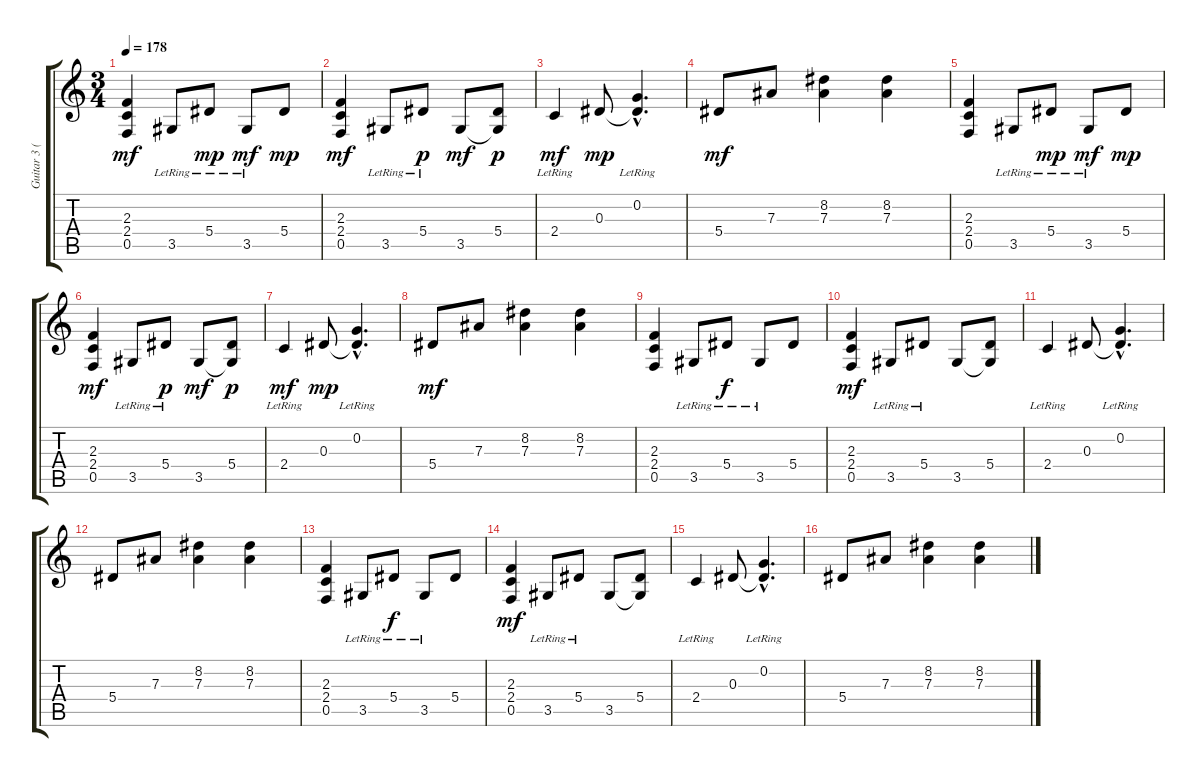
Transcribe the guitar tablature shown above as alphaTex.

\track ("Guitar 3 (Rhytm)" "Guitar 3 (") {instrument distortionguitar}
\staff {score tabs}
\tuning (C4 G3 Eb3 Bb2 F2 C2) {hide}
\ts (3 4)
\tempo 178
\clef g2
\ks c
(2.3 2.4 0.5).4{dy mf} 3.5{lr}.8 5.4{lr}.8{dy mp} 3.5{lr}.8{dy mf} 5.4.8{dy mp} |
(2.3 2.4 0.5).4{dy mf} 3.5{lr}.8 5.4{lr}.8{dy p} 3.5.8{dy mf} (5.4 3.5{t}).8{dy p} |
2.4{lr}.4{dy mf} 0.3.8{dy mp} (0.2{hac lr} 0.3{hac t}).4{d} |
5.4.8{dy mf} 7.3.8 (8.2 7.3).4 (8.2 7.3).4 |
(2.3 2.4 0.5).4 3.5{lr}.8 5.4{lr}.8{dy mp} 3.5{lr}.8{dy mf} 5.4.8{dy mp} |
(2.3 2.4 0.5).4{dy mf} 3.5{lr}.8 5.4{lr}.8{dy p} 3.5.8{dy mf} (5.4 3.5{t}).8{dy p} |
2.4{lr}.4{dy mf} 0.3.8{dy mp} (0.2{hac lr} 0.3{hac t}).4{d} |
5.4.8{dy mf} 7.3.8 (8.2 7.3).4 (8.2 7.3).4 |
(2.3 2.4 0.5).4{balance 14} 3.5{lr}.8 5.4{lr}.8{dy f} 3.5{lr}.8 5.4.8 |
(2.3 2.4 0.5).4{dy mf} 3.5{lr}.8 5.4{lr}.8 3.5.8 (5.4 3.5{t}).8 |
2.4{lr}.4 0.3.8 (0.2{hac lr} 0.3{hac t}).4{d} |
5.4.8 7.3.8 (8.2 7.3).4 (8.2 7.3).4 |
(2.3 2.4 0.5).4 3.5{lr}.8 5.4{lr}.8{dy f} 3.5{lr}.8 5.4.8 |
(2.3 2.4 0.5).4{dy mf} 3.5{lr}.8 5.4{lr}.8 3.5.8 (5.4 3.5{t}).8 |
2.4{lr}.4 0.3.8 (0.2{hac lr} 0.3{hac t}).4{d} |
5.4.8 7.3.8 (8.2 7.3).4 (8.2 7.3).4
